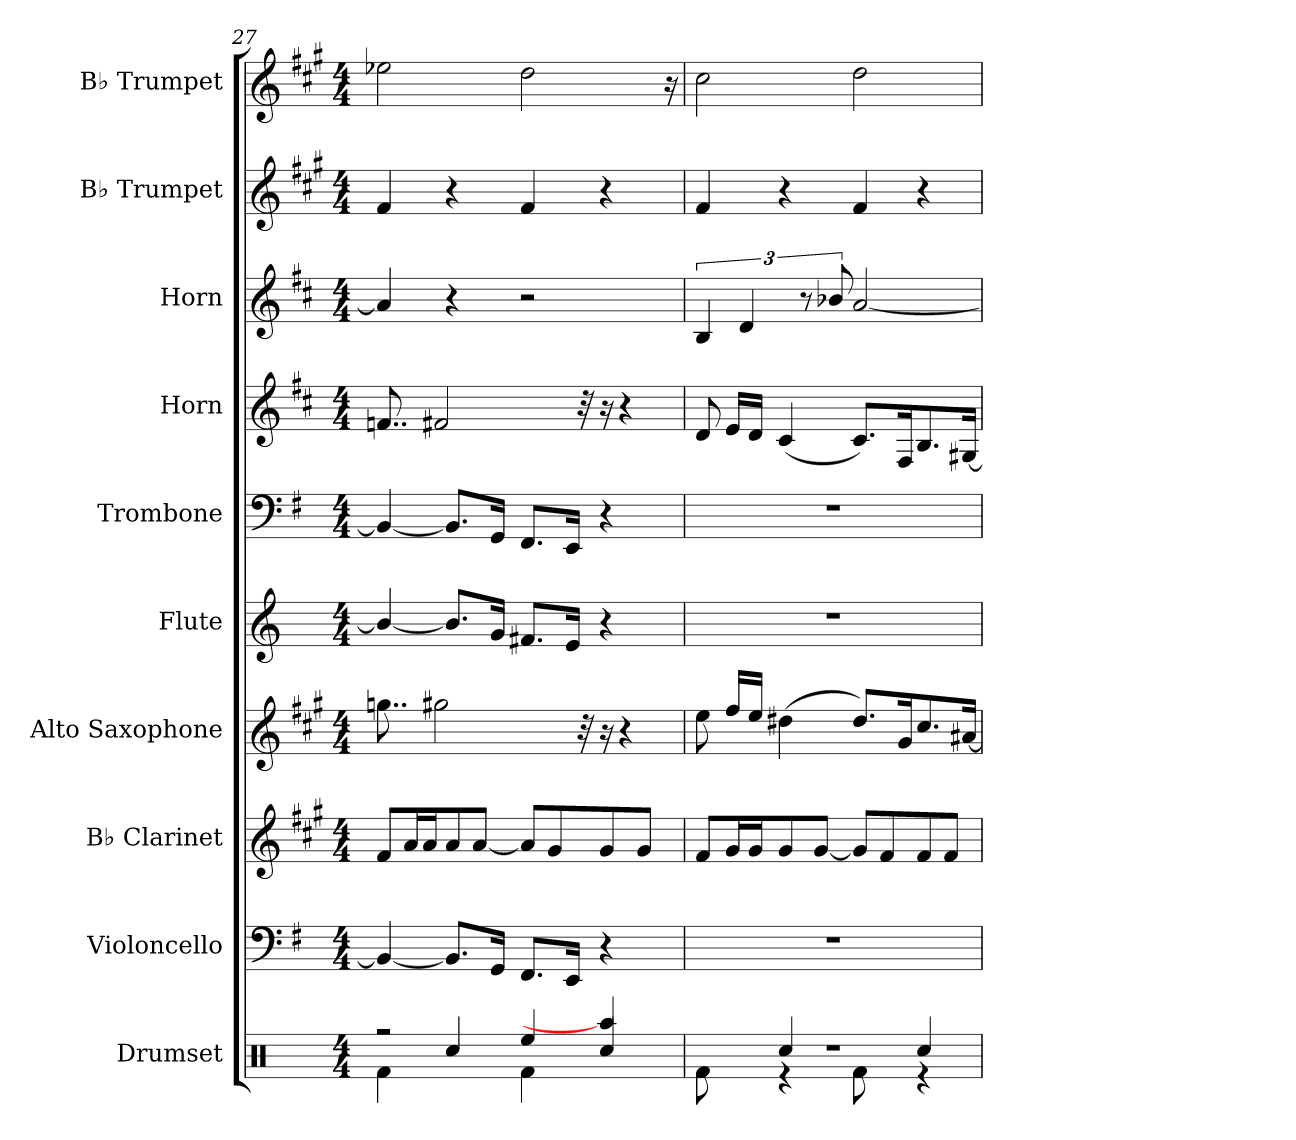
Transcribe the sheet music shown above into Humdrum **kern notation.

**kern	**kern	**kern	**kern	**kern	**kern	**kern	**kern	**kern	**kern
*part10	*part9	*part8	*part7	*part6	*part5	*part4	*part3	*part2	*part1
*staff10	*staff9	*staff8	*staff7	*staff6	*staff5	*staff4	*staff3	*staff2	*staff1
*I"Drumset	*I"Violoncello	*I"B♭ Clarinet	*I"Alto Saxophone	*I"Flute	*I"Trombone	*I"Horn	*I"Horn	*I"B♭ Trumpet	*I"B♭ Trumpet
*I'Drs.	*I'Vlc.	*I'B♭ Cl.	*I'A. Sax.	*I'Fl.	*I'Trb.	*I'Hn.	*I'Hn.	*I'B♭ Tpt.	*I'B♭ Tpt.
*clefX	*clefF4	*clefG2	*clefG2	*clefG2	*clefF4	*clefG2	*clefG2	*clefG2	*clefG2
*	*	*ITrd1c2	*ITrd5c9	*	*	*ITrd4c7	*ITrd4c7	*ITrd1c2	*ITrd1c2
*k[]	*k[f#]	*k[f#]	*k[]	*k[]	*k[f#]	*k[f#]	*k[f#]	*k[f#]	*k[f#]
*C:	*G:	*G:	*C:	*C:	*G:	*G:	*G:	*G:	*G:
*M4/4	*M4/4	*M4/4	*M4/4	*M4/4	*M4/4	*M4/4	*M4/4	*M4/4	*M4/4
=27	=27	=27	=27	=27	=27	=27	=27	=27	=27
*^	*	*	*	*	*	*	*	*	*
2r	4Rf\	4BB/_	8e/L	8..b-X\	4b/_	4BB/_	8..B-X/	4d/]	4e/	2dd-X\
.	.	.	16g/L	.	.	.	.	.	.	.
.	.	.	16g/J	.	.	.	.	.	.	.
.	.	.	.	2bn\	.	.	2Bn/	.	.	.
.	4Rcc/	8.BB/L]	8g/	.	8.b/L]	8.BB/L]	.	4r	4r	.
.	.	.	[8g/J	.	.	.	.	.	.	.
.	.	16GG/Jk	.	.	16g/Jk	16GG/Jk	.	.	.	.
4Ree/	4Rf\	8.FF#/L	8g/L]	.	8.f#X/L	8.FF#/L	.	2r	4e/	2cc\
.	.	.	8f#/	.	.	.	.	.	.	.
.	.	16EE/Jk	.	.	16e/Jk	16EE/Jk	.	.	.	.
.	.	.	.	32r	.	.	32r	.	.	.
4Raa/]	4Rcc/	4r	8f#/	16r	4r	4r	16r	.	4r	.
.	.	.	.	4r	.	.	4r	.	.	.
.	.	.	8f#/J	.	.	.	.	.	.	.
16ryy	16ryy	16ryy	16ryy	.	16ryy	16ryy	.	16ryy	16ryy	16r
=28	=28	=28	=28	=28	=28	=28	=28	=28	=28	=28
*	*^	*	*	*	*	*	*	*	*	*
1r	4Rf\	8Rf\	1r	8e/L	8g\	1r	1r	8G/	6E/	4e/	2b\
.	.	8ryy	.	16f#/L	16a/LL	.	.	16A/LL	.	.	.
.	.	.	.	.	.	.	.	.	6G/	.	.
.	.	.	.	16f#/J	16g/JJ	.	.	16G/JJ	.	.	.
.	4Rcc/	4re	.	8f#/	(4f#X\	.	.	(4F#/	.	4r	.
.	.	.	.	.	.	.	.	.	12r	.	.
.	.	.	.	[8f#/J	.	.	.	.	.	.	.
.	.	.	.	.	.	.	.	.	12e-X/	.	.
.	4Rf\	8Rf\	.	8f#/L]	8.f#/L)	.	.	8.F#/L)	[2d/	4e/	2cc\
.	.	8ryy	.	8e/	.	.	.	.	.	.	.
.	.	.	.	.	16B/K	.	.	16BB/K	.	.	.
.	4Rcc/	4re	.	8e/	8.e/	.	.	8.E/	.	4r	.
.	.	.	.	8e/J	.	.	.	.	.	.	.
.	.	.	.	.	[16c#X/Jk	.	.	[16C#X/Jk	.	.	.
*v	*v	*v	*	*	*	*	*	*	*	*	*
=	=	=	=	=	=	=	=	=	=
*-	*-	*-	*-	*-	*-	*-	*-	*-	*-
